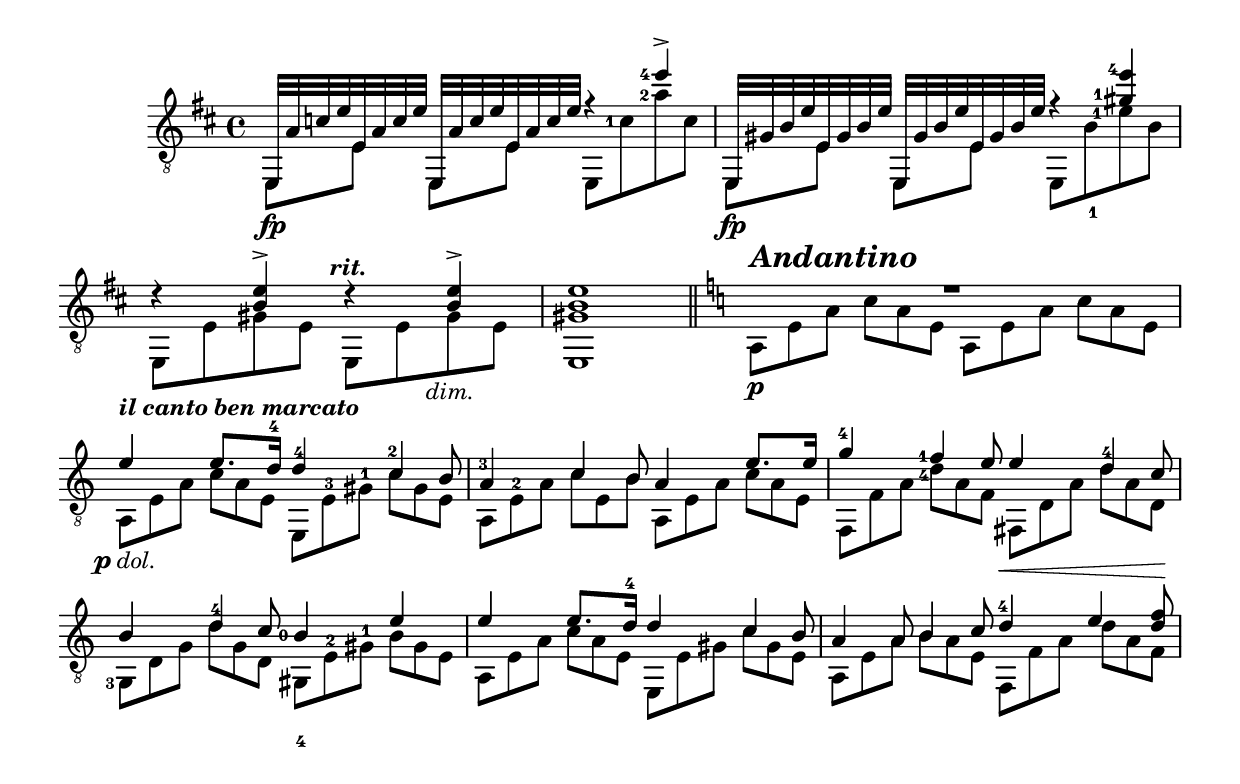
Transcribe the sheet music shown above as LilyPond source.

% INSPIRATIONAL HEADER FOR LILYPOND DOCUMENTATION fretted-strings %
% Passage from Johann Kaspar Mertz "Opern Revue, Op. 8, no. 17"   %
% on melodies from Bellini's "Norma"                              %
%*****************************************************************%

\version "2.15.18"

\header {
  lsrtags = "headwords"
  texidoc = ""
  doctitle = "headword"
}


\layout {
  \context {
    \Score
    \remove "Bar_number_engraver"
  }
}

%%%% shortcuts
% fingering orientations
sfol = \set fingeringOrientations = #'(left)
sfor = \set fingeringOrientations = #'(right)
sfod = \set fingeringOrientations = #'(down)
sfou = \set fingeringOrientations = #'(up)

% string number orientations
ssnol = \set stringNumberOrientations = #'(left)  %(down right up)
ssnou = \set stringNumberOrientations = #'(up)
ssnod = \set stringNumberOrientations = #'(down)
ssnor = \set stringNumberOrientations = #'(right)

% define fingering offset
FO = #(define-music-function (parser location offsetX offsetY) (number? number?)
#{
  \once \override Voice.Fingering #'extra-offset = #(cons offsetX offsetY)
#})

% markups
rit = \markup \center-align { \bold { \italic { " rit." } } }
dimin = \markup \center-align { \italic { " dim." } }
andantino = \markup \left-align { \italic { \bold { \fontsize #2.5 { "Andantino" } } } }
benmarcato = \markup { \italic { \bold { "il canto ben marcato" } } }
pdolce = #(make-dynamic-script (markup #:line (#:dynamic "p" #:normal-text #:italic "dol.")))

%%% THE MUSIC %%%

melody = \relative c {
  \clef "treble_8"
  \key d \major
  \time 4/4
  \voiceOne
  \sfol
  e,32 a' c e
  e, a c e
  e,, a' c e
  e, a c e
  f4\rest <e'-4>4-> | % m. 1

  e,,,32 gis' b e
  e, gis b e
  e,, gis' b e
  e, gis b e
  f4\rest \FO #'0.4 #'0.5 <gis-1 e'-4>4 | % m. 2

  d4\rest <b e>-> d4\rest^\rit <b e>4-> | % m. 3
  <gis b e>1 | % m. 4

  \bar "||"
  \key a \minor
  R1 % m. 5

  e'4^\benmarcato e8. d16-4
  d4-4 \times 2/3 { \sfou \FO #'-0.3 #'0.6 <c-2>4 b8 } | % end of m. 6

  \FO #'-0.3 #'0.3
  <a-3>4 \times 2/3 { c4 b8 } a4 e'8. e16 | % m. 7

  \FO #'-0.3 #'0.3
  <g-4>4 \times 2/3 { \sfol \FO #'0.3 #'0.0 <f-1>4 e8 } e4  % beg of m. 8
  \times 2/3 { \sfou <d-4>4 c8 } | % end of m. 8

  b4 \times 2/3 { d4-4 c8 } \sfou \FO #'-1.7 #'-1.5 <b-0>4 e | % end of m. 9

  e4 e8. d16-4 d4 \times 2/3 { c4 b8 } | % m. 10

  \times 2/3 { a4 a8 b4 c8 } % beg of m. 11
  \sfou \FO #'-0.3 #'0.3
  <d-4>4^\< \times 2/3 { e4 <d f>8\! } | % end of m. 11
}

bass = \relative c {
  \key d \major
  \time 4/4
  \voiceTwo

  e,8\fp[ e'] e,[ e'] e, \sfol <c''-1> <a'-2> c, | % m. 1

  e,,8\fp[ e'] e,[ e'] e, \sfod \FO #'0.2 #'-0.2 <b''-1>  % beg m. 2
  \sfol \FO #'0.3 #'0.0 <e-1> b | % end m. 2

  e,,8 e' gis e e, e' gis_\dimin e | % m. 3

  e,1 | % m. 4

  %% new section starts here in A minor
  \set Score.beamExceptions = #'()
  \once \override TextScript #'staff-padding = #1.7
  \times 2/3 { a8\p^\andantino e' a c a e a, e' a c a e } | % m. 5

  \times 2/3 { a,8\pdolce e' a c a e } % beg m. 6
  \times 2/3 { e,8 \sfou <e'-3> <gis-1> c gis e } | % end m. 6

  \times 2/3 { a,8 <e'-2> a c e, b' a, e' a c a e } | % m. 7

  \times 2/3 { f,8 f' a \sfol \FO #'0.3 #'-0.5 <d-4> a f fis, d' a' d a d, } | % m. 8

  \times 2/3 { <g,-3>8 d' g d' g, d % beg m. 9
    \sfod \FO #'0.0 #'-2.0 <gis,-4> \sfou <e'-2> <gis-1> b gis e } | % end m. 9

  \times 2/3 { a,8 e' a c a e e, e' gis c gis e } | % m. 10

  \times 2/3 { a,8 e' a b a e f, f' a d a f } | % m. 11
}

\score {
  \new Staff = "guitar" <<
    \context Voice = "upper" { \melody }
    \context Voice = "lower" { \bass }
  >>
  \layout {
    \context {
      \Score
      \override Fingering #'staff-padding = #'()
      \override TupletNumber #'stencil = ##f
      \override TupletBracket #'bracket-visibility = ##f
    }
  }
  \midi { }
}
